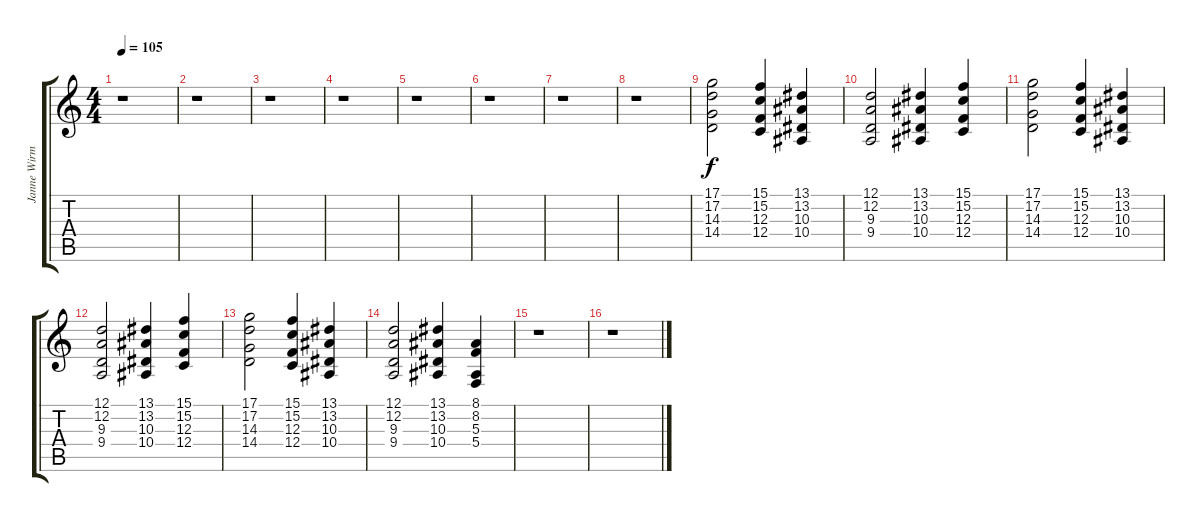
\track ("Janne Wirman" "Janne Wirm") {instrument stringensemble1}
\staff {score tabs}
\tuning (D4 A3 F3 C3 G2 D2) {hide}
\ts (4 4)
\tempo 105
\clef g2
\ks c
r.1{dy f} |
r.1 |
r.1 |
r.1 |
r.1 |
r.1 |
r.1 |
r.1 |
(17.1 17.2 14.3 14.4).2{volume 10} (15.1 15.2 12.3 12.4).4 (13.1 13.2 10.3 10.4).4 |
(12.1 12.2 9.3 9.4).2 (13.1 13.2 10.3 10.4).4 (15.1 15.2 12.3 12.4).4 |
(17.1 17.2 14.3 14.4).2 (15.1 15.2 12.3 12.4).4 (13.1 13.2 10.3 10.4).4 |
(12.1 12.2 9.3 9.4).2 (13.1 13.2 10.3 10.4).4 (15.1 15.2 12.3 12.4).4 |
(17.1 17.2 14.3 14.4).2 (15.1 15.2 12.3 12.4).4 (13.1 13.2 10.3 10.4).4 |
(12.1 12.2 9.3 9.4).2 (13.1 13.2 10.3 10.4).4 (8.1 8.2 5.3 5.4).4 |
r.1 |
r.1
